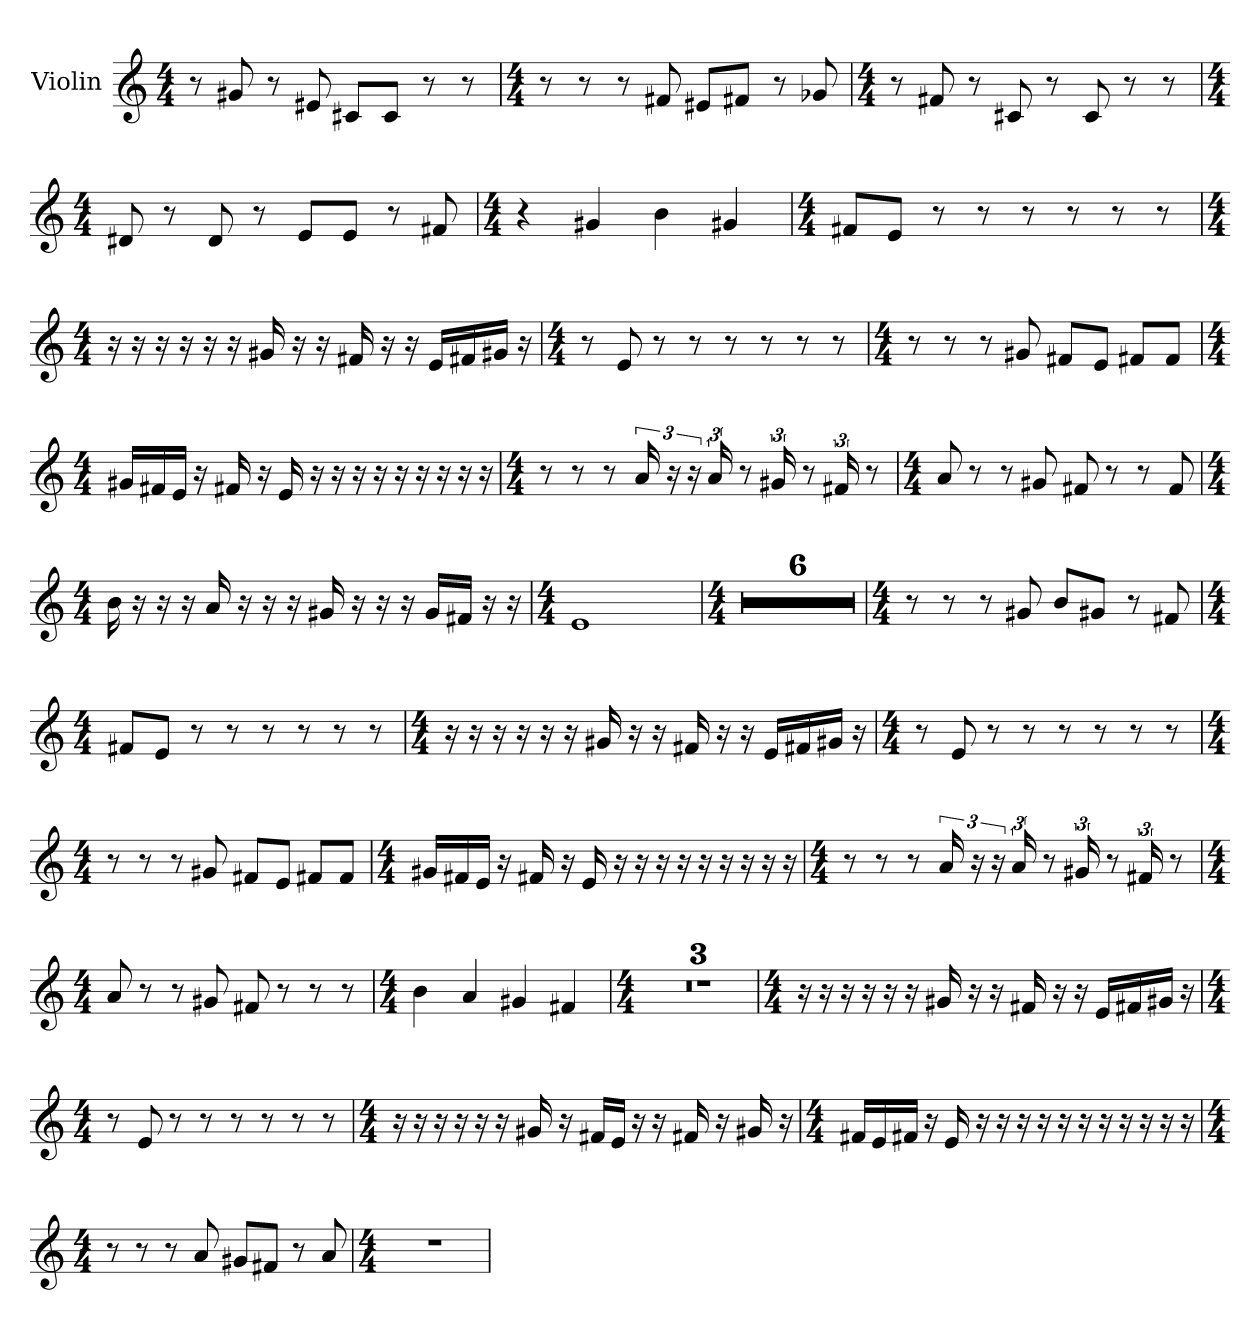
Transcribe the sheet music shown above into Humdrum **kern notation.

**kern
*part1
*staff1
*I"Violin
*I'Vln
*M4/4
=
8r
8g#X
8r
8e#X
8c#XL
8c#J
8r
8r
=
*M4/4
8r
8r
8r
8f#X
8e#XL
8f#XJ
8r
8g-X
=
*M4/4
8r
8f#X
8r
8c#X
8r
8c#
8r
8r
=
*M4/4
8d#X
8r
8d#
8r
8eL
8eJ
8r
8f#X
=
*M4/4
4r
4g#X
4b
4g#X
=
*M4/4
8f#XL
8eJ
8r
8r
8r
8r
8r
8r
=
*M4/4
16r
16r
16r
16r
16r
16r
16g#X
16r
16r
16f#X
16r
16r
16eLL
16f#X
16g#XJJ
16r
=
*M4/4
8r
8e
8r
8r
8r
8r
8r
8r
=
*M4/4
8r
8r
8r
8g#X
8f#XL
8eJ
8f#XL
8f#J
=
*M4/4
16g#XLL
16f#X
16eJJ
16r
16f#X
16r
16e
16r
16r
16r
16r
16r
16r
16r
16r
16r
=
*M4/4
8r
8r
8r
24a
24r
24r
24a
8r
24g#X
8r
24f#X
8r
=
*M4/4
8a
8r
8r
8g#X
8f#X
8r
8r
8f#
=
*M4/4
16b
16r
16r
16r
16a
16r
16r
16r
16g#X
16r
16r
16r
16g#LL
16f#XJJ
16r
16r
=
*M4/4
1e
=
*M4/4
1r
=
*M4/4
1r
=
*M4/4
1r
=
*M4/4
1r
=
*M4/4
1r
=
*M4/4
1r
=
*M4/4
8r
8r
8r
8g#X
8bL
8g#XJ
8r
8f#X
=
*M4/4
8f#XL
8eJ
8r
8r
8r
8r
8r
8r
=
*M4/4
16r
16r
16r
16r
16r
16r
16g#X
16r
16r
16f#X
16r
16r
16eLL
16f#X
16g#XJJ
16r
=
*M4/4
8r
8e
8r
8r
8r
8r
8r
8r
=
*M4/4
8r
8r
8r
8g#X
8f#XL
8eJ
8f#XL
8f#J
=
*M4/4
16g#XLL
16f#X
16eJJ
16r
16f#X
16r
16e
16r
16r
16r
16r
16r
16r
16r
16r
16r
=
*M4/4
8r
8r
8r
24a
24r
24r
24a
8r
24g#X
8r
24f#X
8r
=
*M4/4
8a
8r
8r
8g#X
8f#X
8r
8r
8r
=
*M4/4
4b
4a
4g#X
4f#X
=
*M4/4
1r
=
*M4/4
1r
=
*M4/4
1r
=
*M4/4
16r
16r
16r
16r
16r
16r
16g#X
16r
16r
16f#X
16r
16r
16eLL
16f#X
16g#XJJ
16r
=
*M4/4
8r
8e
8r
8r
8r
8r
8r
8r
=
*M4/4
16r
16r
16r
16r
16r
16r
16g#X
16r
16f#XLL
16eJJ
16r
16r
16f#X
16r
16g#X
16r
=
*M4/4
16f#XLL
16e
16f#XJJ
16r
16e
16r
16r
16r
16r
16r
16r
16r
16r
16r
16r
16r
=
*M4/4
8r
8r
8r
8a
8g#XL
8f#XJ
8r
8a
=
*M4/4
1r
=
*-
